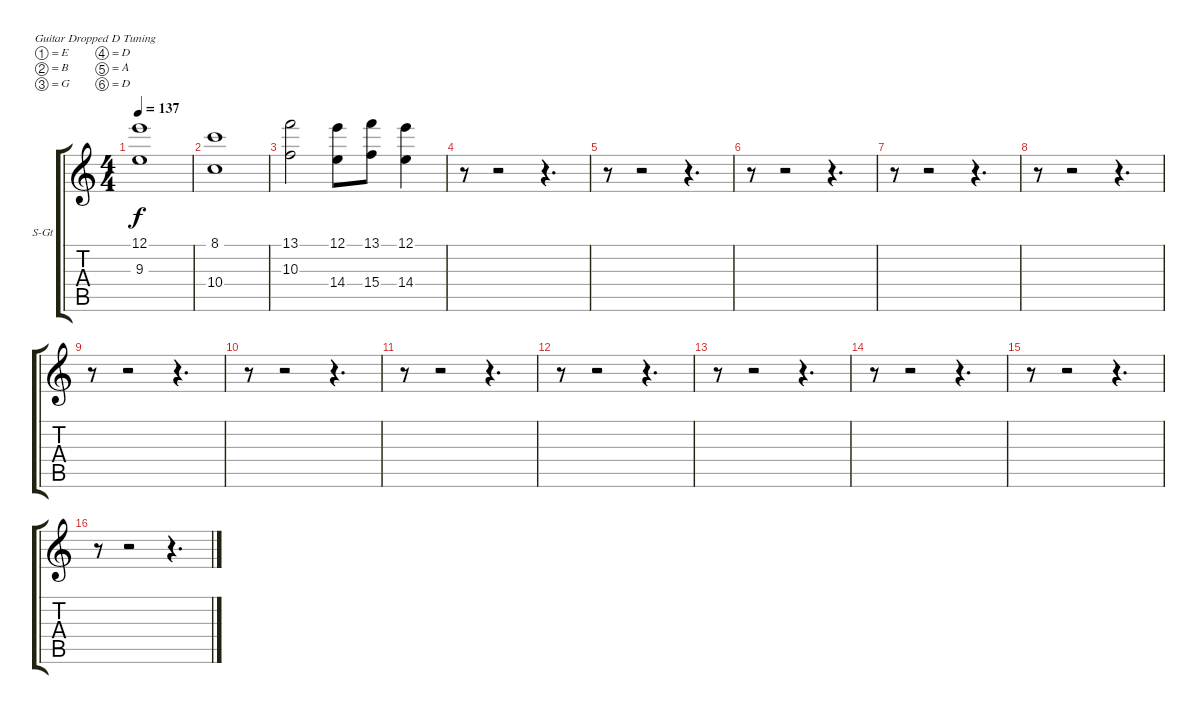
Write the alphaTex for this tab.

\bracketExtendMode groupsimilarinstruments
\firstSystemTrackNameOrientation horizontal
\otherSystemsTrackNameOrientation horizontal
\track ("Keyboard (Christian)" "S-Gt") {instrument pad4choir}
\staff {score tabs}
\tuning (E4 B3 G3 D3 A2 D2)
\displaytranspose 12
\ts (4 4)
\tempo 137
\clef g2
\ks c
(12.1 9.3).1{dy f} |
(8.1 10.4).1 |
(13.1 10.3).2 (12.1 14.4).8 (13.1 15.4).8 (12.1 14.4).4 |
r.8 r.2 r.4{d} |
r.8 r.2 r.4{d} |
r.8 r.2 r.4{d} |
r.8 r.2 r.4{d} |
r.8 r.2 r.4{d} |
r.8 r.2 r.4{d} |
r.8 r.2 r.4{d} |
r.8 r.2 r.4{d} |
r.8 r.2 r.4{d} |
r.8 r.2 r.4{d} |
r.8 r.2 r.4{d} |
r.8 r.2 r.4{d} |
r.8 r.2 r.4{d}
